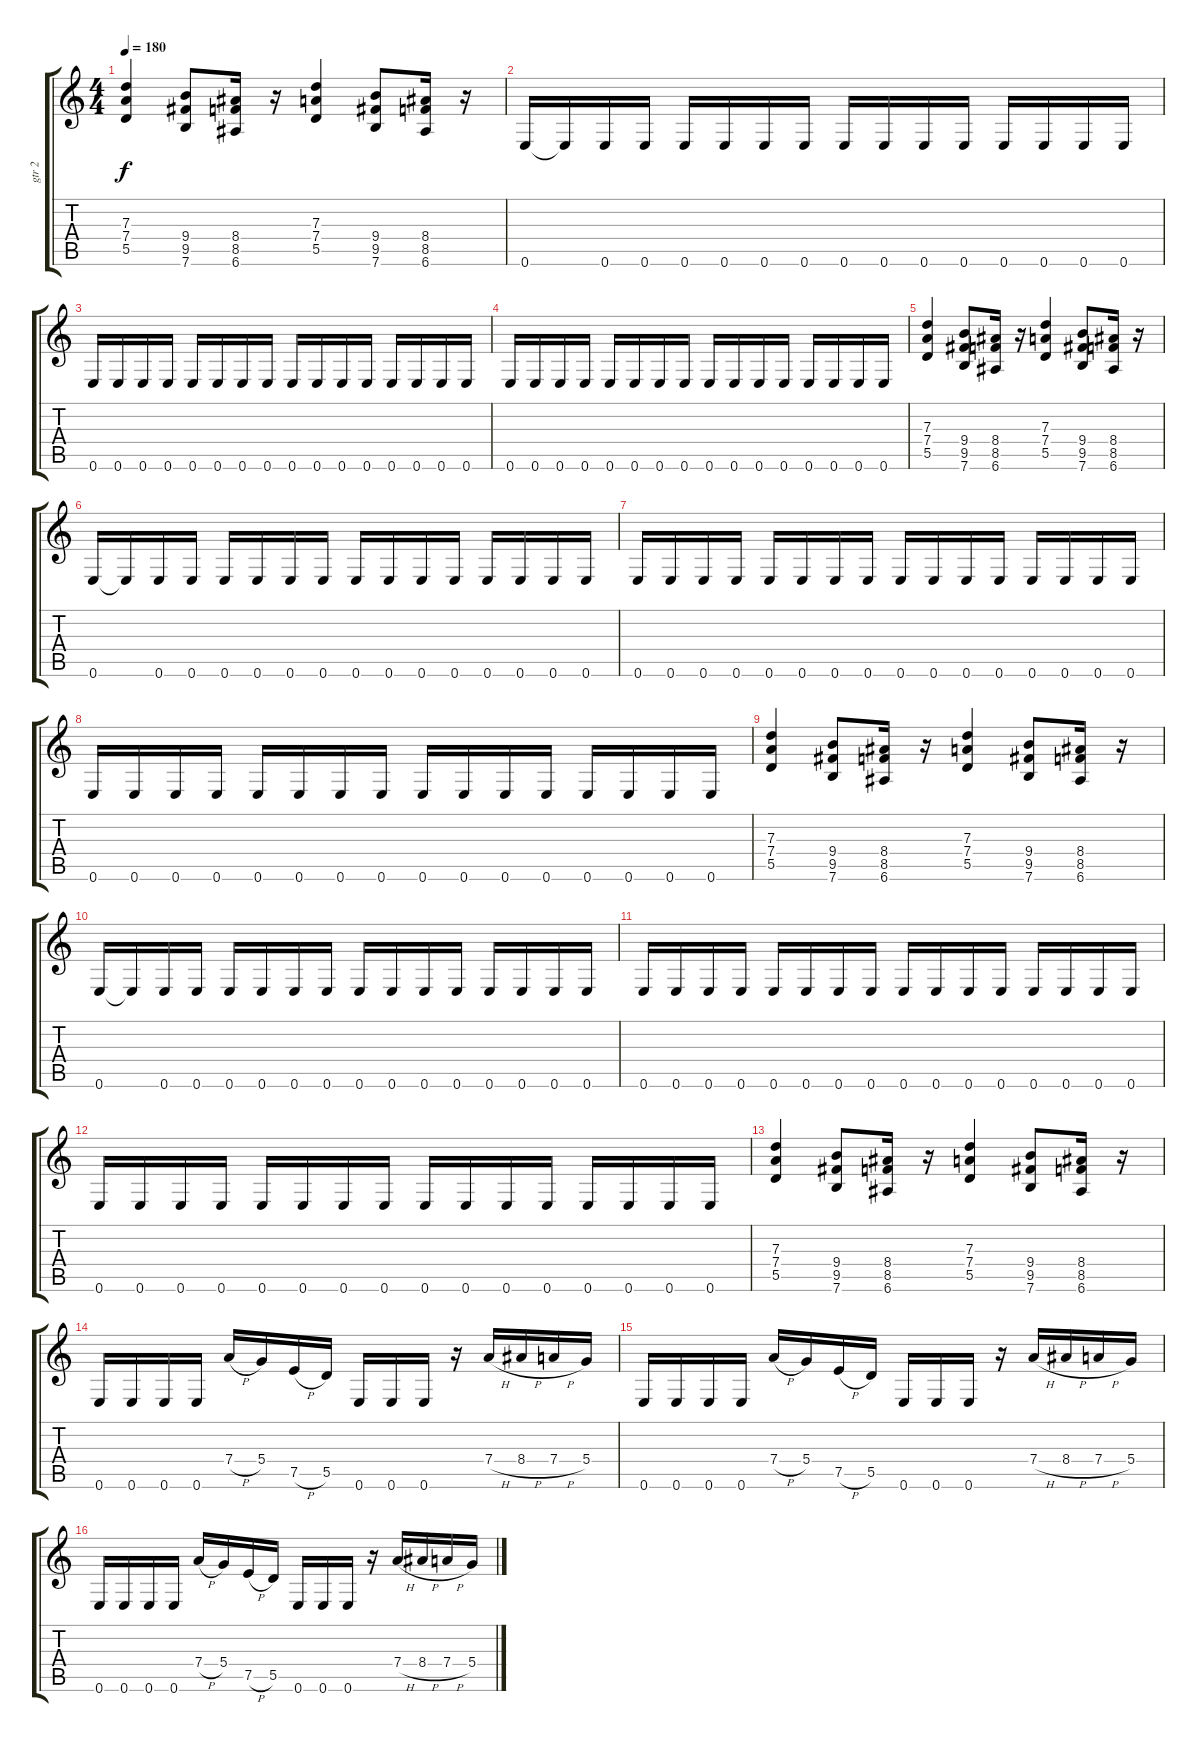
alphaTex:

\track ("gtr 2" "gtr 2") {instrument distortionguitar}
\staff {score tabs}
\tuning (E4 B3 G3 D3 A2 E2) {hide}
\ts (4 4)
\tempo 180
\clef g2
\ks c
(7.3 7.4 5.5).4{dy f} (9.4 9.5 7.6).8 (8.4 8.5 6.6).16 r.16 (7.3 7.4 5.5).4 (9.4 9.5 7.6).8 (8.4 8.5 6.6).16 r.16 |
0.6.16 0.6{t}.16 0.6.16 0.6.16 0.6.16 0.6.16 0.6.16 0.6.16 0.6.16 0.6.16 0.6.16 0.6.16 0.6.16 0.6.16 0.6.16 0.6.16 |
0.6.16 0.6.16 0.6.16 0.6.16 0.6.16 0.6.16 0.6.16 0.6.16 0.6.16 0.6.16 0.6.16 0.6.16 0.6.16 0.6.16 0.6.16 0.6.16 |
0.6.16 0.6.16 0.6.16 0.6.16 0.6.16 0.6.16 0.6.16 0.6.16 0.6.16 0.6.16 0.6.16 0.6.16 0.6.16 0.6.16 0.6.16 0.6.16 |
(7.3 7.4 5.5).4 (9.4 9.5 7.6).8 (8.4 8.5 6.6).16 r.16 (7.3 7.4 5.5).4 (9.4 9.5 7.6).8 (8.4 8.5 6.6).16 r.16 |
0.6.16 0.6{t}.16 0.6.16 0.6.16 0.6.16 0.6.16 0.6.16 0.6.16 0.6.16 0.6.16 0.6.16 0.6.16 0.6.16 0.6.16 0.6.16 0.6.16 |
0.6.16 0.6.16 0.6.16 0.6.16 0.6.16 0.6.16 0.6.16 0.6.16 0.6.16 0.6.16 0.6.16 0.6.16 0.6.16 0.6.16 0.6.16 0.6.16 |
0.6.16 0.6.16 0.6.16 0.6.16 0.6.16 0.6.16 0.6.16 0.6.16 0.6.16 0.6.16 0.6.16 0.6.16 0.6.16 0.6.16 0.6.16 0.6.16 |
(7.3 7.4 5.5).4 (9.4 9.5 7.6).8 (8.4 8.5 6.6).16 r.16 (7.3 7.4 5.5).4 (9.4 9.5 7.6).8 (8.4 8.5 6.6).16 r.16 |
0.6.16 0.6{t}.16 0.6.16 0.6.16 0.6.16 0.6.16 0.6.16 0.6.16 0.6.16 0.6.16 0.6.16 0.6.16 0.6.16 0.6.16 0.6.16 0.6.16 |
0.6.16 0.6.16 0.6.16 0.6.16 0.6.16 0.6.16 0.6.16 0.6.16 0.6.16 0.6.16 0.6.16 0.6.16 0.6.16 0.6.16 0.6.16 0.6.16 |
0.6.16 0.6.16 0.6.16 0.6.16 0.6.16 0.6.16 0.6.16 0.6.16 0.6.16 0.6.16 0.6.16 0.6.16 0.6.16 0.6.16 0.6.16 0.6.16 |
(7.3 7.4 5.5).4 (9.4 9.5 7.6).8 (8.4 8.5 6.6).16 r.16 (7.3 7.4 5.5).4 (9.4 9.5 7.6).8 (8.4 8.5 6.6).16 r.16 |
0.6.16 0.6.16 0.6.16 0.6.16 7.4{h}.16 5.4.16 7.5{h}.16 5.5.16 0.6.16 0.6.16 0.6.16 r.16 7.4{h}.16 8.4{h}.16 7.4{h}.16 5.4.16 |
0.6.16 0.6.16 0.6.16 0.6.16 7.4{h}.16 5.4.16 7.5{h}.16 5.5.16 0.6.16 0.6.16 0.6.16 r.16 7.4{h}.16 8.4{h}.16 7.4{h}.16 5.4.16 |
0.6.16 0.6.16 0.6.16 0.6.16 7.4{h}.16 5.4.16 7.5{h}.16 5.5.16 0.6.16 0.6.16 0.6.16 r.16 7.4{h}.16 8.4{h}.16 7.4{h}.16 5.4.16
